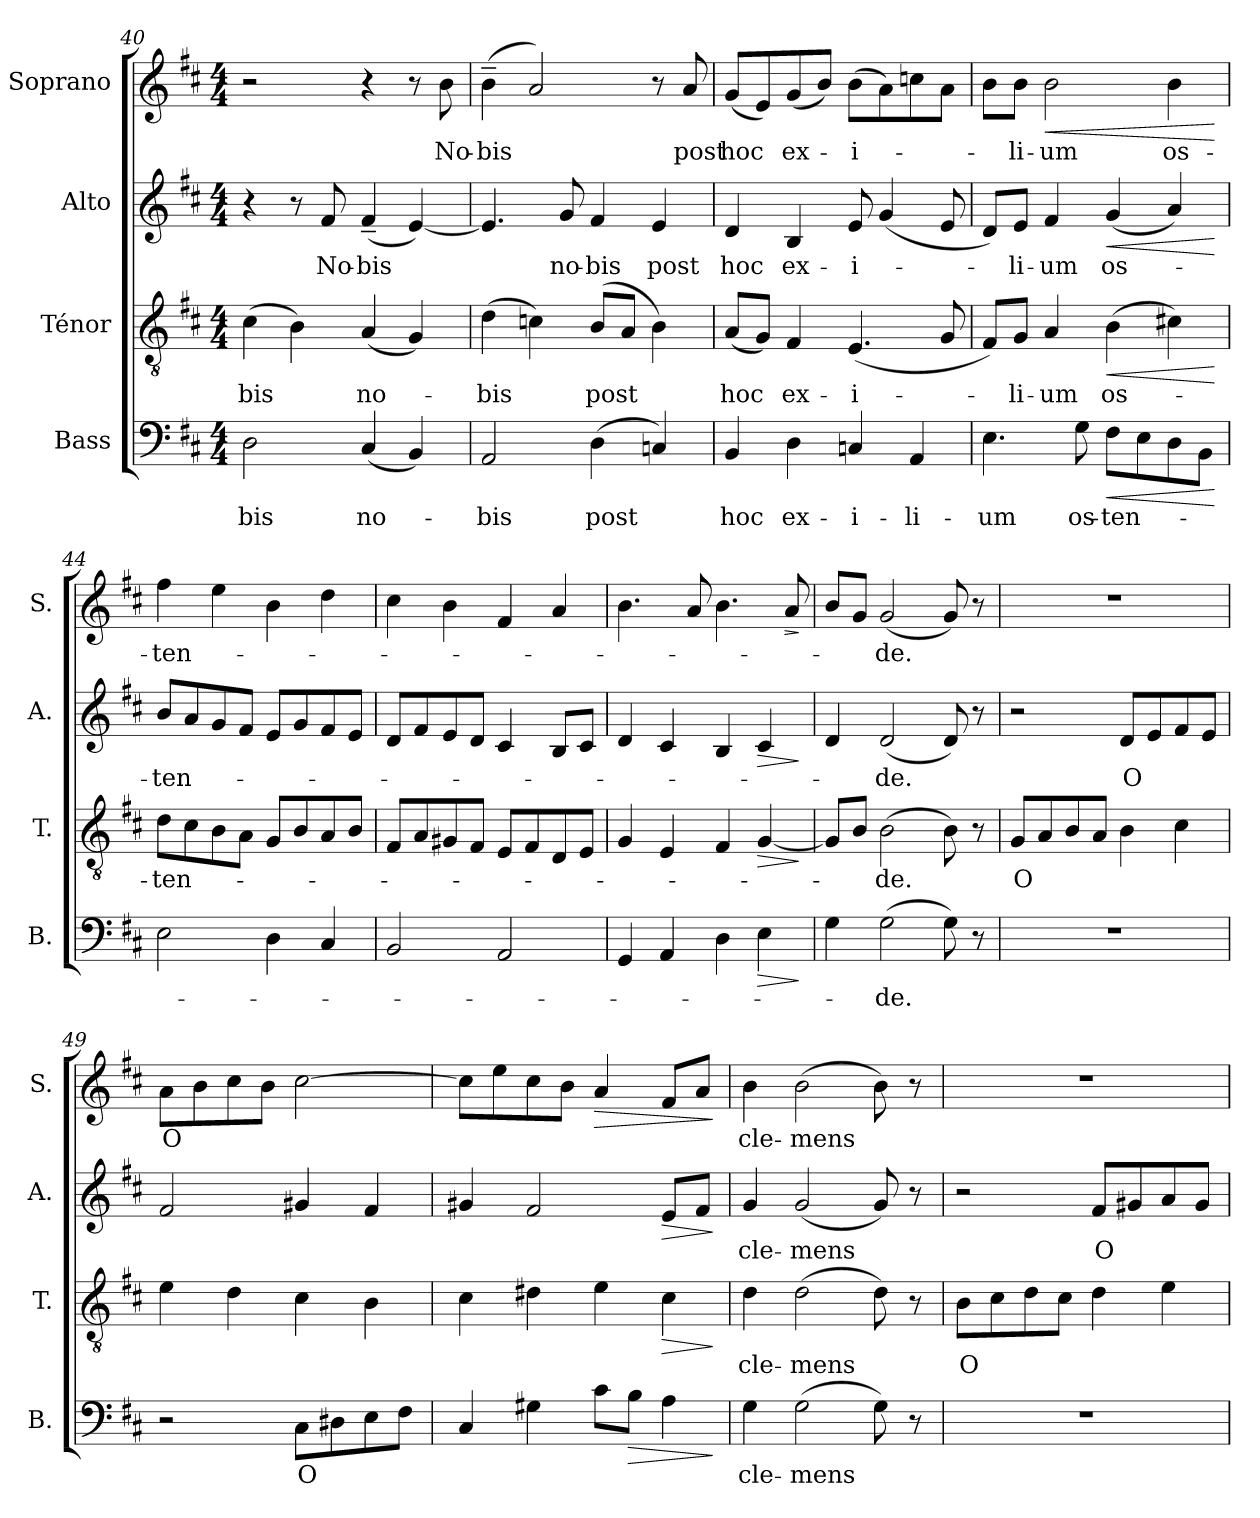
**kern	**text	**dynam	**kern	**text	**dynam	**kern	**text	**dynam	**kern	**text	**dynam
*part4	*part4	*part4	*part3	*part3	*part3	*part2	*part2	*part2	*part1	*part1	*part1
*staff4	*staff4	*staff4	*staff3	*staff3	*staff3	*staff2	*staff2	*staff2	*staff1	*staff1	*staff1
*I"Bass	*	*	*I"Ténor	*	*	*I"Alto	*	*	*I"Soprano	*	*
*I'B.	*	*	*I'T.	*	*	*I'A.	*	*	*I'S.	*	*
*clefF4	*	*	*clefGv2	*	*	*clefG2	*	*	*clefG2	*	*
*k[f#c#]	*	*	*k[f#c#]	*	*	*k[f#c#]	*	*	*k[f#c#]	*	*
*M4/4	*	*	*M4/4	*	*	*M4/4	*	*	*M4/4	*	*
=40	=40	=40	=40	=40	=40	=40	=40	=40	=40	=40	=40
!	!LO:LY:b	!	!	!LO:LY:b	!	!	!	!	!	!	!
2D\	-bis	.	(>4c#\	-bis	.	4r	.	.	2r	.	.
.	.	.	4B\)	.	.	8r	.	.	.	.	.
!	!	!	!	!	!	!	!LO:LY:b	!	!	!	!
.	.	.	.	.	.	8f#/	No-	.	.	.	.
!	!LO:LY:b	!	!	!LO:LY:b	!	!	!LO:LY:b	!	!	!	!
(<4C#/	no-	.	(<4A/	no-	.	(<4f#~/	-bis	.	4r	.	.
4BB/)	.	.	4G/)	.	.	[4e/)	.	.	8r	.	.
!	!	!	!	!	!	!	!	!	!	!LO:LY:b	!
.	.	.	.	.	.	.	.	.	8b\	No-	.
=41	=41	=41	=41	=41	=41	=41	=41	=41	=41	=41	=41
!	!LO:LY:b	!	!	!LO:LY:b	!	!	!	!	!	!LO:LY:b	!
2AA/	-bis	.	(>4d\	-bis	.	4.e/]	.	.	(>4b~\	-bis	.
.	.	.	4cn\)	.	.	.	.	.	2a/)	.	.
!	!	!	!	!	!	!	!LO:LY:b	!	!	!	!
.	.	.	.	.	.	8g/	no-	.	.	.	.
!	!LO:LY:b	!	!	!LO:LY:b	!	!	!LO:LY:b	!	!	!	!
(>4D\	post	.	(>8B/L	post	.	4f#/	-bis	.	.	.	.
.	.	.	8A/J	.	.	.	.	.	.	.	.
!	!	!	!	!	!	!	!LO:LY:b	!	!	!	!
4Cn/)	.	.	4B\)	.	.	4e/	post	.	8r	.	.
!	!	!	!	!	!	!	!	!	!	!LO:LY:b	!
.	.	.	.	.	.	.	.	.	8a/	post	.
!!LO:LB:g=z
=42	=42	=42	=42	=42	=42	=42	=42	=42	=42	=42	=42
!	!LO:LY:b	!	!	!LO:LY:b	!	!	!LO:LY:b	!	!	!LO:LY:b	!
4BB/	hoc	.	(<8A/L	hoc	.	4d/	hoc	.	(<8g/L	hoc	.
.	.	.	8G/J)	.	.	.	.	.	8e/)	.	.
!	!LO:LY:b	!	!	!LO:LY:b	!	!	!LO:LY:b	!	!	!LO:LY:b	!
4D\	ex-	.	4F#/	ex-	.	4B/	ex-	.	(<8g/	ex-	.
.	.	.	.	.	.	.	.	.	8b/J)	.	.
!	!LO:LY:b	!	!	!LO:LY:b	!	!	!LO:LY:b	!	!	!LO:LY:b	!
4Cn/	-i-	.	(>4.E/	-i-	.	8e/	-i-	.	(>8b\L	-i-	.
.	.	.	.	.	.	(>4g/	.	.	8a\)	.	.
!	!LO:LY:b	!	!	!	!	!	!	!	!	!	!
4AA/	-li-	.	.	.	.	.	.	.	8ccn\	.	.
.	.	.	8G/	.	.	8e/	.	.	8a\J	.	.
=43	=43	=43	=43	=43	=43	=43	=43	=43	=43	=43	=43
!	!LO:LY:b	!	!	!	!	!	!	!	!	!	!
4.E\	-um	.	8F#/L)	.	.	8d/L)	.	.	8b\L	.	.
!	!	!	!	!LO:LY:b	!	!	!LO:LY:b	!	!	!LO:LY:b	!
.	.	.	8G/J	-li-	.	8e/J	li-	.	8b\J	-li-	.
!	!	!	!	!LO:LY:b	!	!	!LO:LY:b	!	!	!LO:LY:b	!LO:HP:b
.	.	.	4A/	-um	.	4f#/	-um	.	2b\	-um	<
!	!LO:LY:b	!	!	!	!	!	!	!	!	!	!
8G\	os-	.	.	.	.	.	.	.	.	.	.
!	!LO:LY:b	!LO:HP:b	!	!LO:LY:b	!LO:HP:b	!	!LO:LY:b	!LO:HP:b	!	!	!
8F#\L	-ten-	<	(>4B\	os-	<	(<4g/	os-	<	.	.	.
8E\	.	.	.	.	.	.	.	.	.	.	.
!	!	!	!	!	!	!	!	!	!	!LO:LY:b	!
8D\	.	.	4c#X\)	.	.	4a/)	.	.	4b\	os-	.
8BB\J	.	.	.	.	.	.	.	.	.	.	.
.	.	[	.	.	[	.	.	[	.	.	[
=44	=44	=44	=44	=44	=44	=44	=44	=44	=44	=44	=44
!	!	!	!	!LO:LY:b	!	!	!LO:LY:b	!	!	!LO:LY:b	!
2E\	.	.	8d\L	-ten-	.	8b/L	-ten-	.	4ff#\	-ten-	.
.	.	.	8c#\	.	.	8a/	.	.	.	.	.
.	.	.	8B\	.	.	8g/	.	.	4ee\	.	.
.	.	.	8A\J	.	.	8f#/J	.	.	.	.	.
4D\	.	.	8G/L	.	.	8e/L	.	.	4b\	.	.
.	.	.	8B/	.	.	8g/	.	.	.	.	.
4C#/	.	.	8A/	.	.	8f#/	.	.	4dd\	.	.
.	.	.	8B/J	.	.	8e/J	.	.	.	.	.
=45	=45	=45	=45	=45	=45	=45	=45	=45	=45	=45	=45
2BB/	.	.	8F#/L	.	.	8d/L	.	.	4cc#\	.	.
.	.	.	8A/	.	.	8f#/	.	.	.	.	.
.	.	.	8G#X/	.	.	8e/	.	.	4b\	.	.
.	.	.	8F#/J	.	.	8d/J	.	.	.	.	.
2AA/	.	.	8E/L	.	.	4c#/	.	.	4f#/	.	.
.	.	.	8F#/	.	.	.	.	.	.	.	.
.	.	.	8D/	.	.	8B/L	.	.	4a/	.	.
.	.	.	8E/J	.	.	8c#/J	.	.	.	.	.
=46	=46	=46	=46	=46	=46	=46	=46	=46	=46	=46	=46
4GG/	.	.	4G/	.	.	4d/	.	.	4.b\	.	.
4AA/	.	.	4E/	.	.	4c#/	.	.	.	.	.
.	.	.	.	.	.	.	.	.	8a/	.	.
4D\	.	.	4F#/	.	.	4B/	.	.	4.b\	.	.
!	!	!LO:HP:b	!	!	!LO:HP:b	!	!	!LO:HP:b	!	!	!
4E\	.	>	[4G/	.	>	4c#/	.	>	.	.	.
!	!	!	!	!	!	!	!	!	!	!	!LO:HP:b
.	.	.	.	.	.	.	.	.	8a/	.	>
.	.	]	.	.	]	.	.	]	.	.	]
=47	=47	=47	=47	=47	=47	=47	=47	=47	=47	=47	=47
4G\	.	.	8G/L]	.	.	4d/	.	.	8b/L	.	.
.	.	.	8B/J	.	.	.	.	.	8g/J	.	.
!	!LO:LY:b	!	!	!LO:LY:b	!	!	!LO:LY:b	!	!	!LO:LY:b	!
(>2G\	-de.	.	(>2B\	-de.	.	(<2d/	-de.	.	(<2g/	-de.	.
8G\)	.	.	8B\)	.	.	8d/)	.	.	8g/)	.	.
8r	.	.	8r	.	.	8r	.	.	8r	.	.
!!LO:PB:g=z
=48	=48	=48	=48	=48	=48	=48	=48	=48	=48	=48	=48
!	!	!	!	!LO:LY:b	!	!	!	!	!	!	!
1r	.	.	8G/L	O	.	2r	.	.	1r	.	.
.	.	.	8A/	.	.	.	.	.	.	.	.
.	.	.	8B/	.	.	.	.	.	.	.	.
.	.	.	8A/J	.	.	.	.	.	.	.	.
!	!	!	!	!	!	!	!LO:LY:b	!	!	!	!
.	.	.	4B\	.	.	8d/L	O	.	.	.	.
.	.	.	.	.	.	8e/	.	.	.	.	.
.	.	.	4c#\	.	.	8f#/	.	.	.	.	.
.	.	.	.	.	.	8e/J	.	.	.	.	.
=49	=49	=49	=49	=49	=49	=49	=49	=49	=49	=49	=49
!	!	!	!	!	!	!	!	!	!	!LO:LY:b	!
2r	.	.	4e\	.	.	2f#/	.	.	8a\L	O	.
.	.	.	.	.	.	.	.	.	8b\	.	.
.	.	.	4d\	.	.	.	.	.	8cc#\	.	.
.	.	.	.	.	.	.	.	.	8b\J	.	.
!	!LO:LY:b	!	!	!	!	!	!	!	!	!	!
8C#\L	O	.	4c#\	.	.	4g#X/	.	.	[2cc#\	.	.
8D#X\	.	.	.	.	.	.	.	.	.	.	.
8E\	.	.	4B\	.	.	4f#/	.	.	.	.	.
8F#\J	.	.	.	.	.	.	.	.	.	.	.
=50	=50	=50	=50	=50	=50	=50	=50	=50	=50	=50	=50
4C#/	.	.	4c#\	.	.	4g#X/	.	.	8cc#\L]	.	.
.	.	.	.	.	.	.	.	.	8ee\	.	.
4G#X\	.	.	4d#X\	.	.	2f#/	.	.	8cc#\	.	.
.	.	.	.	.	.	.	.	.	8b\J	.	.
!	!	!	!	!	!	!	!	!	!	!	!LO:HP:b
8c#\L	.	.	4e\	.	.	.	.	.	4a/	.	>
!	!	!LO:HP:b	!	!	!	!	!	!	!	!	!
8B\J	.	>	.	.	.	.	.	.	.	.	.
!	!	!	!	!	!LO:HP:b	!	!	!LO:HP:b	!	!	!
4A\	.	.	4c#\	.	>	8e/L	.	>	8f#/L	.	.
.	.	.	.	.	.	8f#/J	.	.	8a/J	.	.
.	.	]	.	.	]	.	.	]	.	.	]
=51	=51	=51	=51	=51	=51	=51	=51	=51	=51	=51	=51
!	!LO:LY:b	!	!	!LO:LY:b	!	!	!LO:LY:b	!	!	!LO:LY:b	!
4G\	cle-	.	4d\	cle-	.	4g/	cle-	.	4b\	cle-	.
!	!LO:LY:b	!	!	!LO:LY:b	!	!	!LO:LY:b	!	!	!LO:LY:b	!
(>2G\	-mens	.	(>2d\	-mens	.	(<2g/	-mens	.	(>2b\	-mens	.
8G\)	.	.	8d\)	.	.	8g/)	.	.	8b\)	.	.
8r	.	.	8r	.	.	8r	.	.	8r	.	.
=52	=52	=52	=52	=52	=52	=52	=52	=52	=52	=52	=52
!	!	!	!	!LO:LY:b	!	!	!	!	!	!	!
1r	.	.	8B\L	O	.	2r	.	.	1r	.	.
.	.	.	8c#\	.	.	.	.	.	.	.	.
.	.	.	8d\	.	.	.	.	.	.	.	.
.	.	.	8c#\J	.	.	.	.	.	.	.	.
!	!	!	!	!	!	!	!LO:LY:b	!	!	!	!
.	.	.	4d\	.	.	8f#/L	O	.	.	.	.
.	.	.	.	.	.	8g#X/	.	.	.	.	.
.	.	.	4e\	.	.	8a/	.	.	.	.	.
.	.	.	.	.	.	8g#/J	.	.	.	.	.
=	=	=	=	=	=	=	=	=	=	=	=
*-	*-	*-	*-	*-	*-	*-	*-	*-	*-	*-	*-
